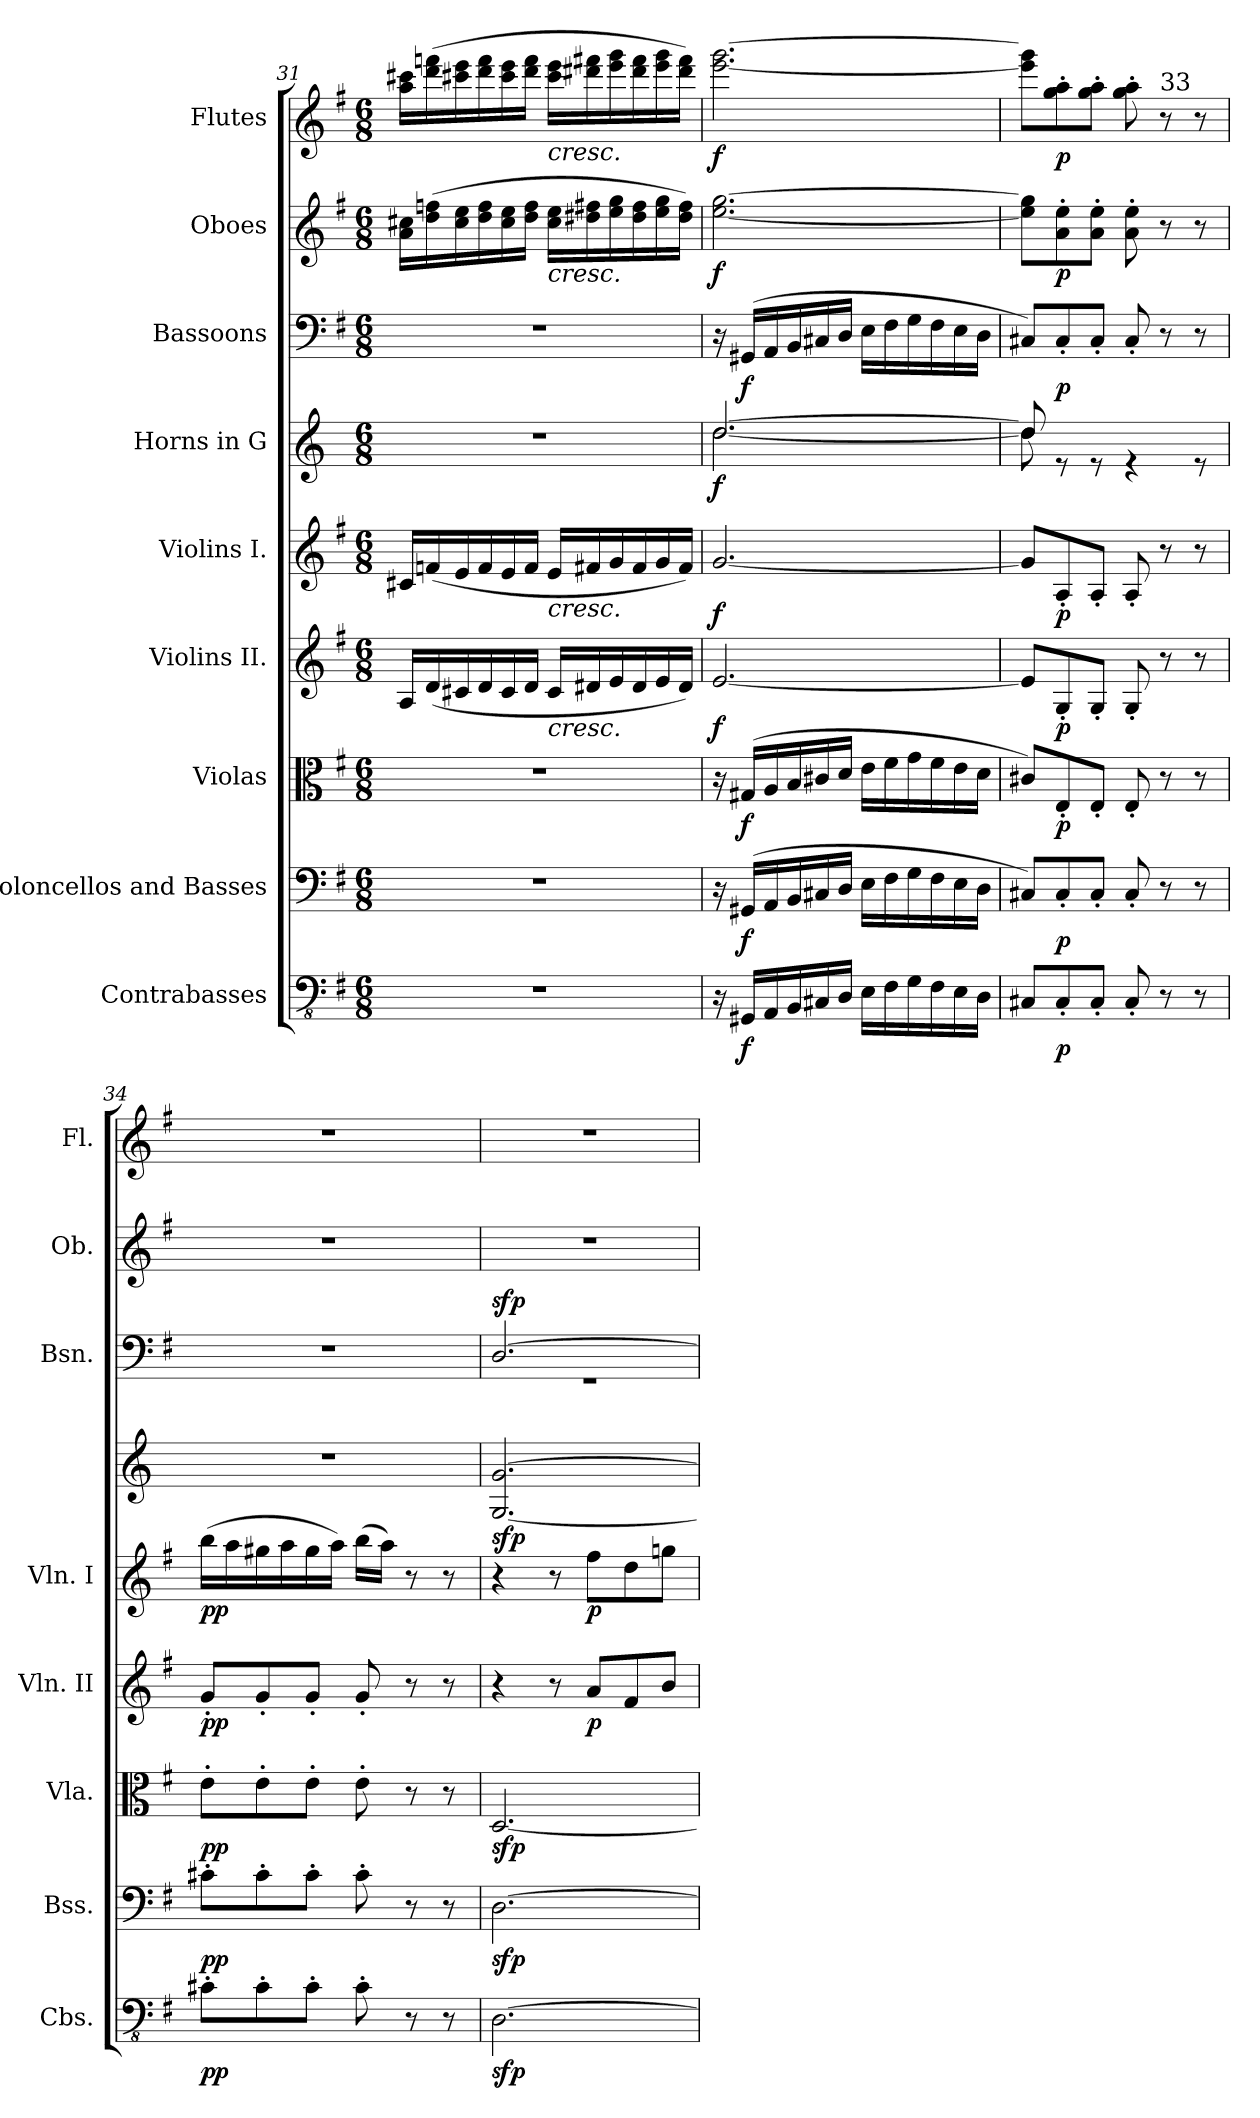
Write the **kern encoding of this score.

**kern	**dynam	**kern	**dynam	**kern	**dynam	**kern	**dynam	**kern	**dynam	**kern	**dynam	**kern	**dynam	**kern	**dynam	**kern	**dynam
*part9	*part9	*part8	*part8	*part7	*part7	*part6	*part6	*part5	*part5	*part4	*part4	*part3	*part3	*part2	*part2	*part1	*part1
*staff9	*staff9	*staff8	*staff8	*staff7	*staff7	*staff6	*staff6	*staff5	*staff5	*staff4	*staff4	*staff3	*staff3	*staff2	*staff2	*staff1	*staff1
*I"Contrabasses	*	*I"Violoncellos and Basses	*	*I"Violas	*	*I"Violins II.	*	*I"Violins I.	*	*I"Horns in G	*	*I"Bassoons	*	*I"Oboes	*	*I"Flutes	*
*I'Cbs.	*	*I'Bss.	*	*I'Vla.	*	*I'Vln. II	*	*I'Vln. I	*	*	*	*I'Bsn.	*	*I'Ob.	*	*I'Fl.	*
*clefFv4	*	*clefF4	*	*clefC3	*	*clefG2	*	*clefG2	*	*clefG2	*	*clefF4	*	*clefG2	*	*clefG2	*
*	*	*	*	*	*	*	*	*	*	*ITrd3c5	*	*	*	*	*	*	*
*k[f#]	*	*k[f#]	*	*k[f#]	*	*k[f#]	*	*k[f#]	*	*k[f#]	*	*k[f#]	*	*k[f#]	*	*k[f#]	*
*M6/8	*	*M6/8	*	*M6/8	*	*M6/8	*	*M6/8	*	*M6/8	*	*M6/8	*	*M6/8	*	*M6/8	*
=31	=31	=31	=31	=31	=31	=31	=31	=31	=31	=31	=31	=31	=31	=31	=31	=31	=31
2.r	.	2.r	.	2.r	.	16A/LL	.	16c#X/LL	.	2.r	.	2.r	.	16a\ 16cc#X\LL	.	16aa\ 16ccc#X\LL	.
.	.	.	.	.	.	(<16d/	.	(<16fn/	.	.	.	.	.	(>16dd\ 16ffn\	.	(>16ddd\ 16fffn\	.
.	.	.	.	.	.	16c#X/	.	16e/	.	.	.	.	.	16cc#\ 16ee\	.	16ccc#X\ 16eee\	.
.	.	.	.	.	.	16d/	.	16f/	.	.	.	.	.	16dd\ 16ff\	.	16ddd\ 16fff\	.
.	.	.	.	.	.	16c#/	.	16e/	.	.	.	.	.	16cc#\ 16ee\	.	16ccc#\ 16eee\	.
.	.	.	.	.	.	16d/JJ	.	16f/JJ	.	.	.	.	.	16dd\ 16ff\JJ	.	16ddd\ 16fff\JJ	.
!	!	!	!	!	!	!	!	!	!	!	!	!	!	!	!	!LO:TX:b:i:t=cresc.	!
!	!	!	!	!	!	!	!	!	!	!	!	!	!	!LO:TX:b:i:t=cresc.	!	!	!
!	!	!	!	!	!	!	!	!LO:TX:b:i:t=cresc.	!	!	!	!	!	!	!	!	!
!	!	!	!	!	!	!LO:TX:b:i:t=cresc.	!	!	!	!	!	!	!	!	!	!	!
.	.	.	.	.	.	16c#/LL	.	16e/LL	.	.	.	.	.	16cc#\ 16ee\LL	.	16ccc#\ 16eee\LL	.
.	.	.	.	.	.	16d#X/	.	16f#X/	.	.	.	.	.	16dd#X\ 16ff#X\	.	16ddd#X\ 16fff#X\	.
.	.	.	.	.	.	16e/	.	16g/	.	.	.	.	.	16ee\ 16gg\	.	16eee\ 16ggg\	.
.	.	.	.	.	.	16d#/	.	16f#/	.	.	.	.	.	16dd#\ 16ff#\	.	16ddd#\ 16fff#\	.
.	.	.	.	.	.	16e/	.	16g/	.	.	.	.	.	16ee\ 16gg\	.	16eee\ 16ggg\	.
.	.	.	.	.	.	16d#/JJ)	.	16f#/JJ)	.	.	.	.	.	16dd#\ 16ff#\JJ)	.	16ddd#\ 16fff#\JJ)	.
=32	=32	=32	=32	=32	=32	=32	=32	=32	=32	=32	=32	=32	=32	=32	=32	=32	=32
*	*	*	*	*	*	*	*	*	*	*^	*	*	*	*	*	*	*
!	!	!	!	!	!	!	!LO:DY:b	!	!LO:DY:b	!	!	!LO:DY:b	!	!	!	!LO:DY:b	!	!LO:DY:b
16r	.	16r	.	16r	.	[2.e/	f	[2.g/	f	[2.a/	[2.a\	f	16r	.	[2.ee\ [2.gg\	f	[2.eee\ [2.ggg\	f
!	!LO:DY:b	!	!LO:DY:b	!	!LO:DY:b	!	!	!	!	!	!	!	!	!LO:DY:b	!	!	!	!
16GGG#X/LL	f	(>16GG#X/LL	f	(>16G#X/LL	f	.	.	.	.	.	.	.	(>16GG#X/LL	f	.	.	.	.
16AAA/	.	16AA/	.	16A/	.	.	.	.	.	.	.	.	16AA/	.	.	.	.	.
16BBB/	.	16BB/	.	16B/	.	.	.	.	.	.	.	.	16BB/	.	.	.	.	.
16CC#X/	.	16C#X/	.	16c#X/	.	.	.	.	.	.	.	.	16C#X/	.	.	.	.	.
16DD/JJ	.	16D/JJ	.	16d/JJ	.	.	.	.	.	.	.	.	16D/JJ	.	.	.	.	.
16EE\LL	.	16E\LL	.	16e\LL	.	.	.	.	.	.	.	.	16E\LL	.	.	.	.	.
16FF#\	.	16F#\	.	16f#\	.	.	.	.	.	.	.	.	16F#\	.	.	.	.	.
16GG\	.	16G\	.	16g\	.	.	.	.	.	.	.	.	16G\	.	.	.	.	.
16FF#\	.	16F#\	.	16f#\	.	.	.	.	.	.	.	.	16F#\	.	.	.	.	.
16EE\	.	16E\	.	16e\	.	.	.	.	.	.	.	.	16E\	.	.	.	.	.
16DD\JJ	.	16D\JJ	.	16d\JJ	.	.	.	.	.	.	.	.	16D\JJ	.	.	.	.	.
=33	=33	=33	=33	=33	=33	=33	=33	=33	=33	=33	=33	=33	=33	=33	=33	=33	=33	=33
8CC#X/L	.	8C#X/L)	.	8c#X/L)	.	8e/L]	.	8g/L]	.	8a/]	8a\]	.	8C#X/L)	.	8ee\] 8gg\]L	.	8eee\] 8ggg\]L	.
!	!LO:DY:b	!	!LO:DY:b	!	!LO:DY:b	!	!LO:DY:b	!	!LO:DY:b	!	!	!	!	!LO:DY:b	!	!LO:DY:b	!	!LO:DY:b
8CC#'/	p	8C#'/	p	8E'/	p	8G'/	p	8A'/	p	8re	2ryy	.	8C#'/	p	8a\' 8ee\'	p	8gg\' 8aa\'	p
8CC#'/J	.	8C#'/J	.	8E'/J	.	8G'/J	.	8A'/J	.	8re	.	.	8C#'/J	.	8a\' 8ee\'J	.	8gg\' 8aa\'J	.
8CC#'/	.	8C#'/	.	8E'/	.	8G'/	.	8A'/	.	4re	.	.	8C#'/	.	8a\' 8ee\'	.	8gg\' 8aa\'	.
!	!	!	!	!	!	!	!	!	!	!	!	!	!	!	!	!	!LO:TX:a:t=33	!
8r	.	8r	.	8r	.	8r	.	8r	.	.	.	.	8r	.	8r	.	8r	.
8r	.	8r	.	8r	.	8r	.	8r	.	8re	8ryy	.	8r	.	8r	.	8r	.
=34	=34	=34	=34	=34	=34	=34	=34	=34	=34	=34	=34	=34	=34	=34	=34	=34	=34	=34
!	!LO:DY:b	!	!LO:DY:b	!	!LO:DY:b	!	!LO:DY:b	!	!LO:DY:b	!	!	!	!	!	!	!	!	!
*	*	*	*	*	*	*	*	*	*	*v	*v	*	*	*	*	*	*	*
8C#X'\L	pp	8c#X'\L	pp	8e'\L	pp	8g'/L	pp	(>16bb\LL	pp	2.r	.	2.r	.	2.r	.	2.r	.
.	.	.	.	.	.	.	.	16aa\	.	.	.	.	.	.	.	.	.
8C#'\	.	8c#'\	.	8e'\	.	8g'/	.	16gg#X\	.	.	.	.	.	.	.	.	.
.	.	.	.	.	.	.	.	16aa\	.	.	.	.	.	.	.	.	.
8C#'\J	.	8c#'\J	.	8e'\J	.	8g'/J	.	16gg#\	.	.	.	.	.	.	.	.	.
.	.	.	.	.	.	.	.	16aa\JJ)	.	.	.	.	.	.	.	.	.
8C#'\	.	8c#'\	.	8e'\	.	8g'/	.	(>16bb\LL	.	.	.	.	.	.	.	.	.
.	.	.	.	.	.	.	.	16aa\JJ)	.	.	.	.	.	.	.	.	.
8r	.	8r	.	8r	.	8r	.	8r	.	.	.	.	.	.	.	.	.
8r	.	8r	.	8r	.	8r	.	8r	.	.	.	.	.	.	.	.	.
=35	=35	=35	=35	=35	=35	=35	=35	=35	=35	=35	=35	=35	=35	=35	=35	=35	=35
*	*	*	*	*	*	*	*	*	*	*	*	*^	*	*	*	*	*
!	!LO:DY:b	!	!LO:DY:b	!	!LO:DY:b	!	!	!	!	!	!LO:DY:b	!	!	!LO:DY:a	!	!	!	!
[2.DD\	sfp	[2.D\	sfp	[2.D/	sfp	4r	.	4r	.	[2.D/ [2.d/	sfp	[2.D/	2.r	sfp	2.r	.	2.r	.
.	.	.	.	.	.	8r	.	8r	.	.	.	.	.	.	.	.	.	.
!	!	!	!	!	!	!	!LO:DY:b	!	!LO:DY:b	!	!	!	!	!	!	!	!	!
.	.	.	.	.	.	8a/L	p	8ff#\L	p	.	.	.	.	.	.	.	.	.
.	.	.	.	.	.	8f#/	.	8dd\	.	.	.	.	.	.	.	.	.	.
.	.	.	.	.	.	8b/J	.	8ggn\J	.	.	.	.	.	.	.	.	.	.
*	*	*	*	*	*	*	*	*	*	*	*	*v	*v	*	*	*	*	*
=	=	=	=	=	=	=	=	=	=	=	=	=	=	=	=	=	=
*-	*-	*-	*-	*-	*-	*-	*-	*-	*-	*-	*-	*-	*-	*-	*-	*-	*-
